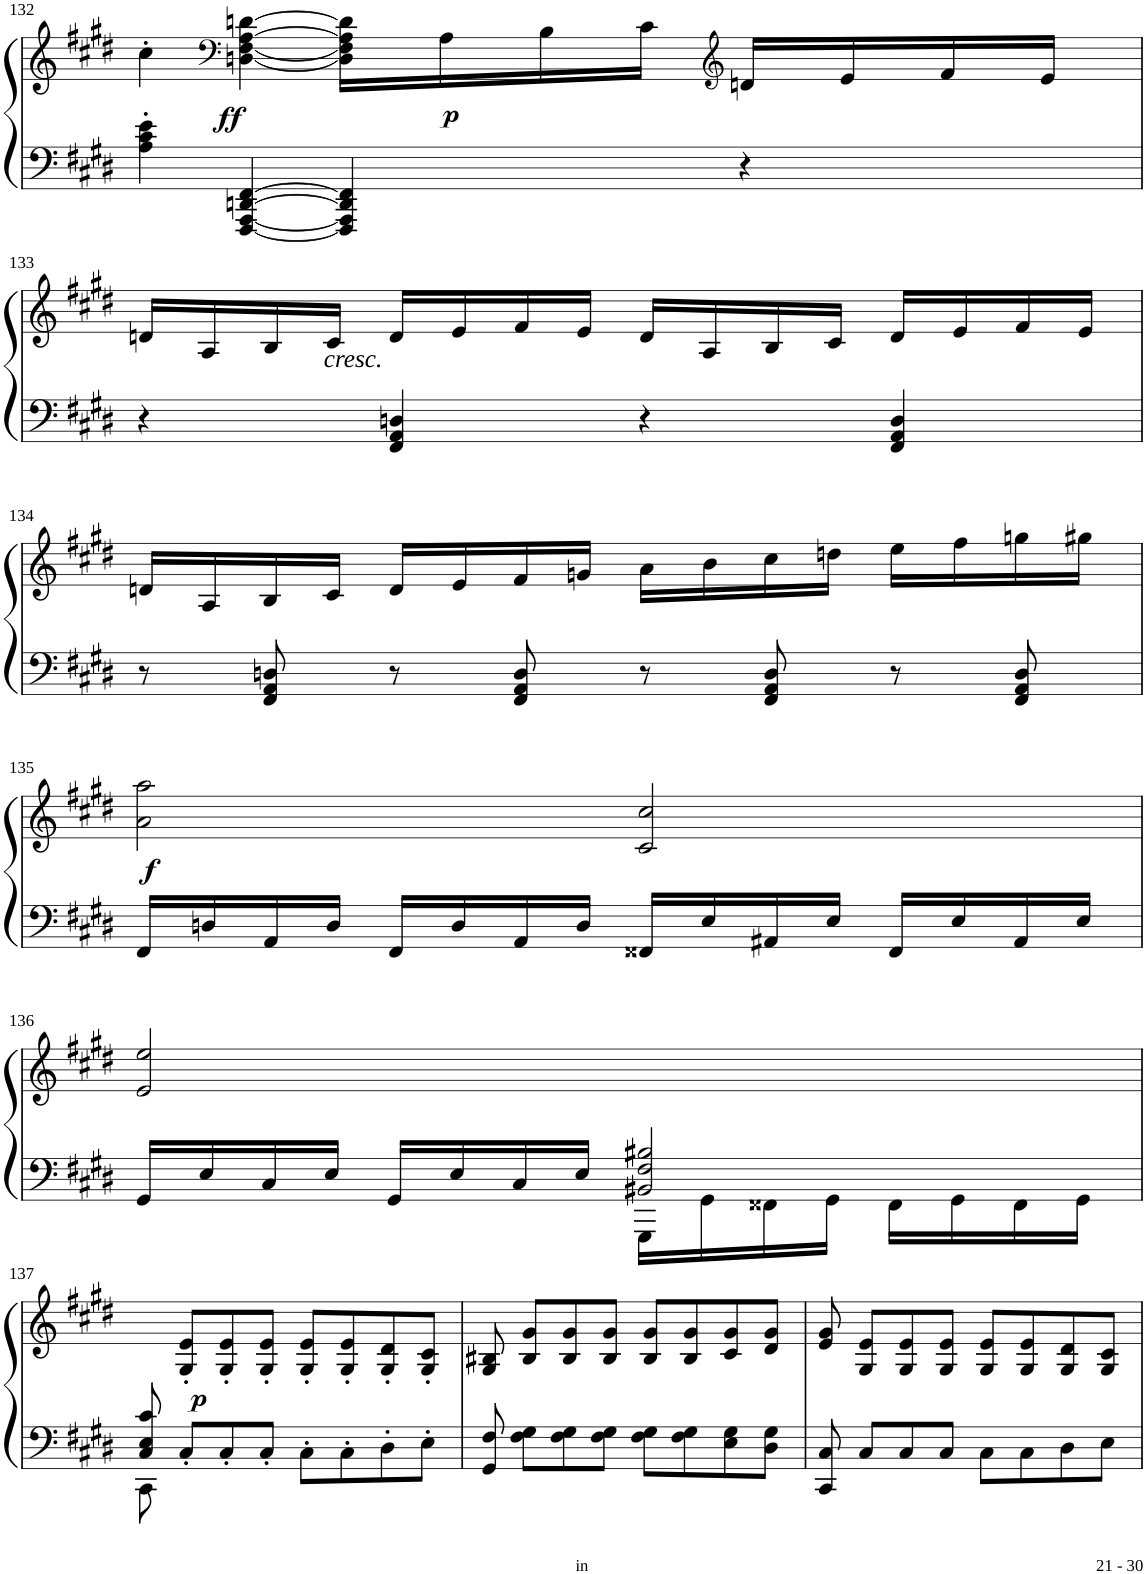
**kern	**kern	**dynam
*part1	*part1	*part1
*staff2	*staff1	*staff1/2
*I"Piano	*	*
*I'Pno	*	*
!!LO:PB:g=z
*clefF4	*clefG2	*
*k[f#c#g#d#]	*k[f#c#g#d#]	*
*M4/4	*M4/4	*
*met(c)	*met(c)	*
=132	=132	=132
4A\' 4c#\' 4e\'	4cc#'\	.
*	*clefF4	*
!	!	!LO:DY:b
[4FFF#/ [4AAA/ [>4DDn/ [>4FF#/	[<4Dn\ [<4F#\ [4A\ [4dn\	ff
4FFF#/] 4AAA/] 4DD/] 4FF#/]	16D\] 16F#\] 16A\] 16d\]LL	.
!	!	!LO:DY:b
.	16A\	p
.	16B\	.
.	16c#\JJ	.
*	*clefG2	*
4r	16dn/LL	.
.	16e/	.
.	16f#/	.
.	16e/JJ	.
!!LO:LB:g=z
=133	=133	=133
4r	16dn/LL	.
.	16A/	.
.	16B/	.
!	!LO:TX:b:i:t=cresc.	!
.	16c#/JJ	.
4FF#/ 4AA/ 4Dn/	16d/LL	.
.	16e/	.
.	16f#/	.
.	16e/JJ	.
4r	16d/LL	.
.	16A/	.
.	16B/	.
.	16c#/JJ	.
4FF#/ 4AA/ 4D/	16d/LL	.
.	16e/	.
.	16f#/	.
.	16e/JJ	.
!!LO:LB:g=z
=134	=134	=134
8r	16dn/LL	.
.	16A/	.
8FF#/ 8AA/ 8Dn/	16B/	.
.	16c#/JJ	.
8r	16d/LL	.
.	16e/	.
8FF#/ 8AA/ 8D/	16f#/	.
.	16gn/JJ	.
8r	16a\LL	.
.	16b\	.
8FF#/ 8AA/ 8D/	16cc#\	.
.	16ddn\JJ	.
8r	16ee\LL	.
.	16ff#\	.
8FF#/ 8AA/ 8D/	16ggn\	.
.	16gg#X\JJ	.
!!LO:LB:g=z
=135	=135	=135
!	!	!LO:DY:b
16FF#/LL	2a\ 2aa\	f
16Dn/	.	.
16AA/	.	.
16D/JJ	.	.
16FF#/LL	.	.
16D/	.	.
16AA/	.	.
16D/JJ	.	.
16FF##X/LL	2c#/ 2cc#/	.
16E/	.	.
16AA#X/	.	.
16E/JJ	.	.
16FF##/LL	.	.
16E/	.	.
16AA#/	.	.
16E/JJ	.	.
!!LO:LB:g=z
=136	=136	=136
*^	*	*
2ryy	16GG#/LL	2e/ 2ee/	.
.	16E/	.	.
.	16C#/	.	.
.	16E/JJ	.	.
.	16GG#/LL	.	.
.	16E/	.	.
.	16C#/	.	.
.	16E/JJ	.	.
2BB#X/ 2F#/ 2B#X/	16GGG#\LL	2ryy	.
.	16GG#\	.	.
.	16FF##X\	.	.
.	16GG#\JJ	.	.
.	16FF##\LL	.	.
.	16GG#\	.	.
.	16FF##\	.	.
.	16GG#\JJ	.	.
!!LO:LB:g=z
=137	=137	=137	=137
8C#/ 8E/ 8c#/	8CC#\	8ryy	.
!	!	!	!LO:DY:b
2..ryy	8C#'/L	8G#/' 8e/'L	p
.	8C#'/	8G#/' 8e/'	.
.	8C#'/J	8G#/' 8e/'J	.
.	8C#'\L	8G#/' 8e/'L	.
.	8C#'\	8G#/' 8e/'	.
.	8D#'\	8G#/' 8d#/'	.
.	8E'\J	8G#/' 8c#/'J	.
*v	*v	*	*
=138	=138	=138
8GG#/' 8F#/'	8G#/' 8B#X/'	.
8F#\' 8G#\'L	8B#/' 8g#/'L	.
8F#\' 8G#\'	8B#/' 8g#/'	.
8F#\' 8G#\'J	8B#/' 8g#/'J	.
8F#\' 8G#\'L	8B#/' 8g#/'L	.
8F#\' 8G#\'	8B#/' 8g#/'	.
8E\' 8G#\'	8c#/' 8g#/'	.
8D#\' 8G#\'J	8d#/' 8g#/'J	.
=139	=139	=139
8CC#/' 8C#/'	8e/' 8g#/'	.
8C#'/L	8G#/' 8e/'L	.
8C#'/	8G#/' 8e/'	.
8C#'/J	8G#/' 8e/'J	.
8C#'\L	8G#/' 8e/'L	.
8C#'\	8G#/' 8e/'	.
8D#'\	8G#/' 8d#/'	.
8E'\J	8G#/' 8c#/'J	.
=	=	=
*-	*-	*-
